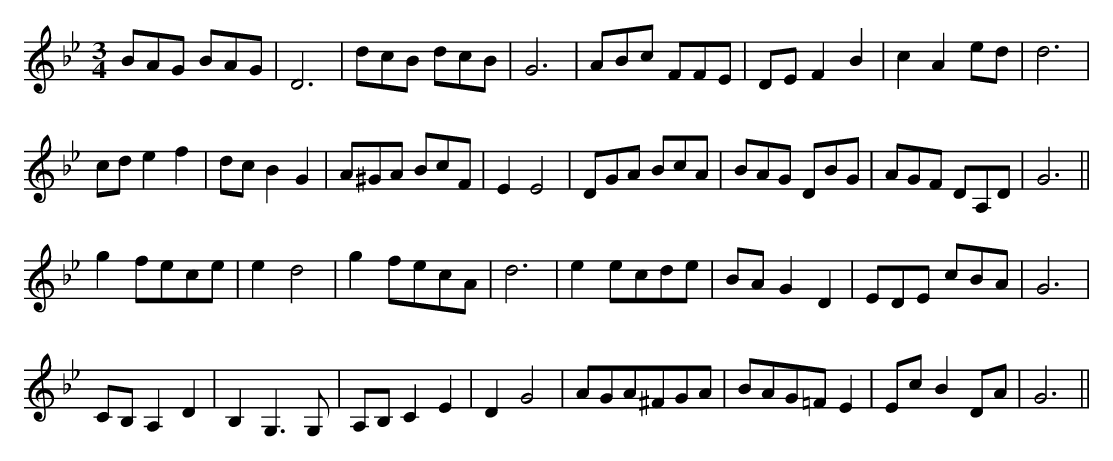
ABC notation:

X:1
M:3/4
K:Gmin
BAG BAG|D6|dcB dcB|G6|ABc FFE|DE F2 B2|c2 A2 ed|d6|
cd e2 f2|dc B2 G2|A^GA BcF|E2 E4|DGA BcA|BAG DBG|AGF DA,D|G6||
g2 fece|e2 d4|g2 fecA|d6|e2 ecde|BA G2 D2|EDE cBA|G6|
CB, A,2 D2|B,2 G,3 G,|A,B, C2 E2|D2 G4|AGA^FGA|BAG=F E2|Ec B2 DA|G6||
